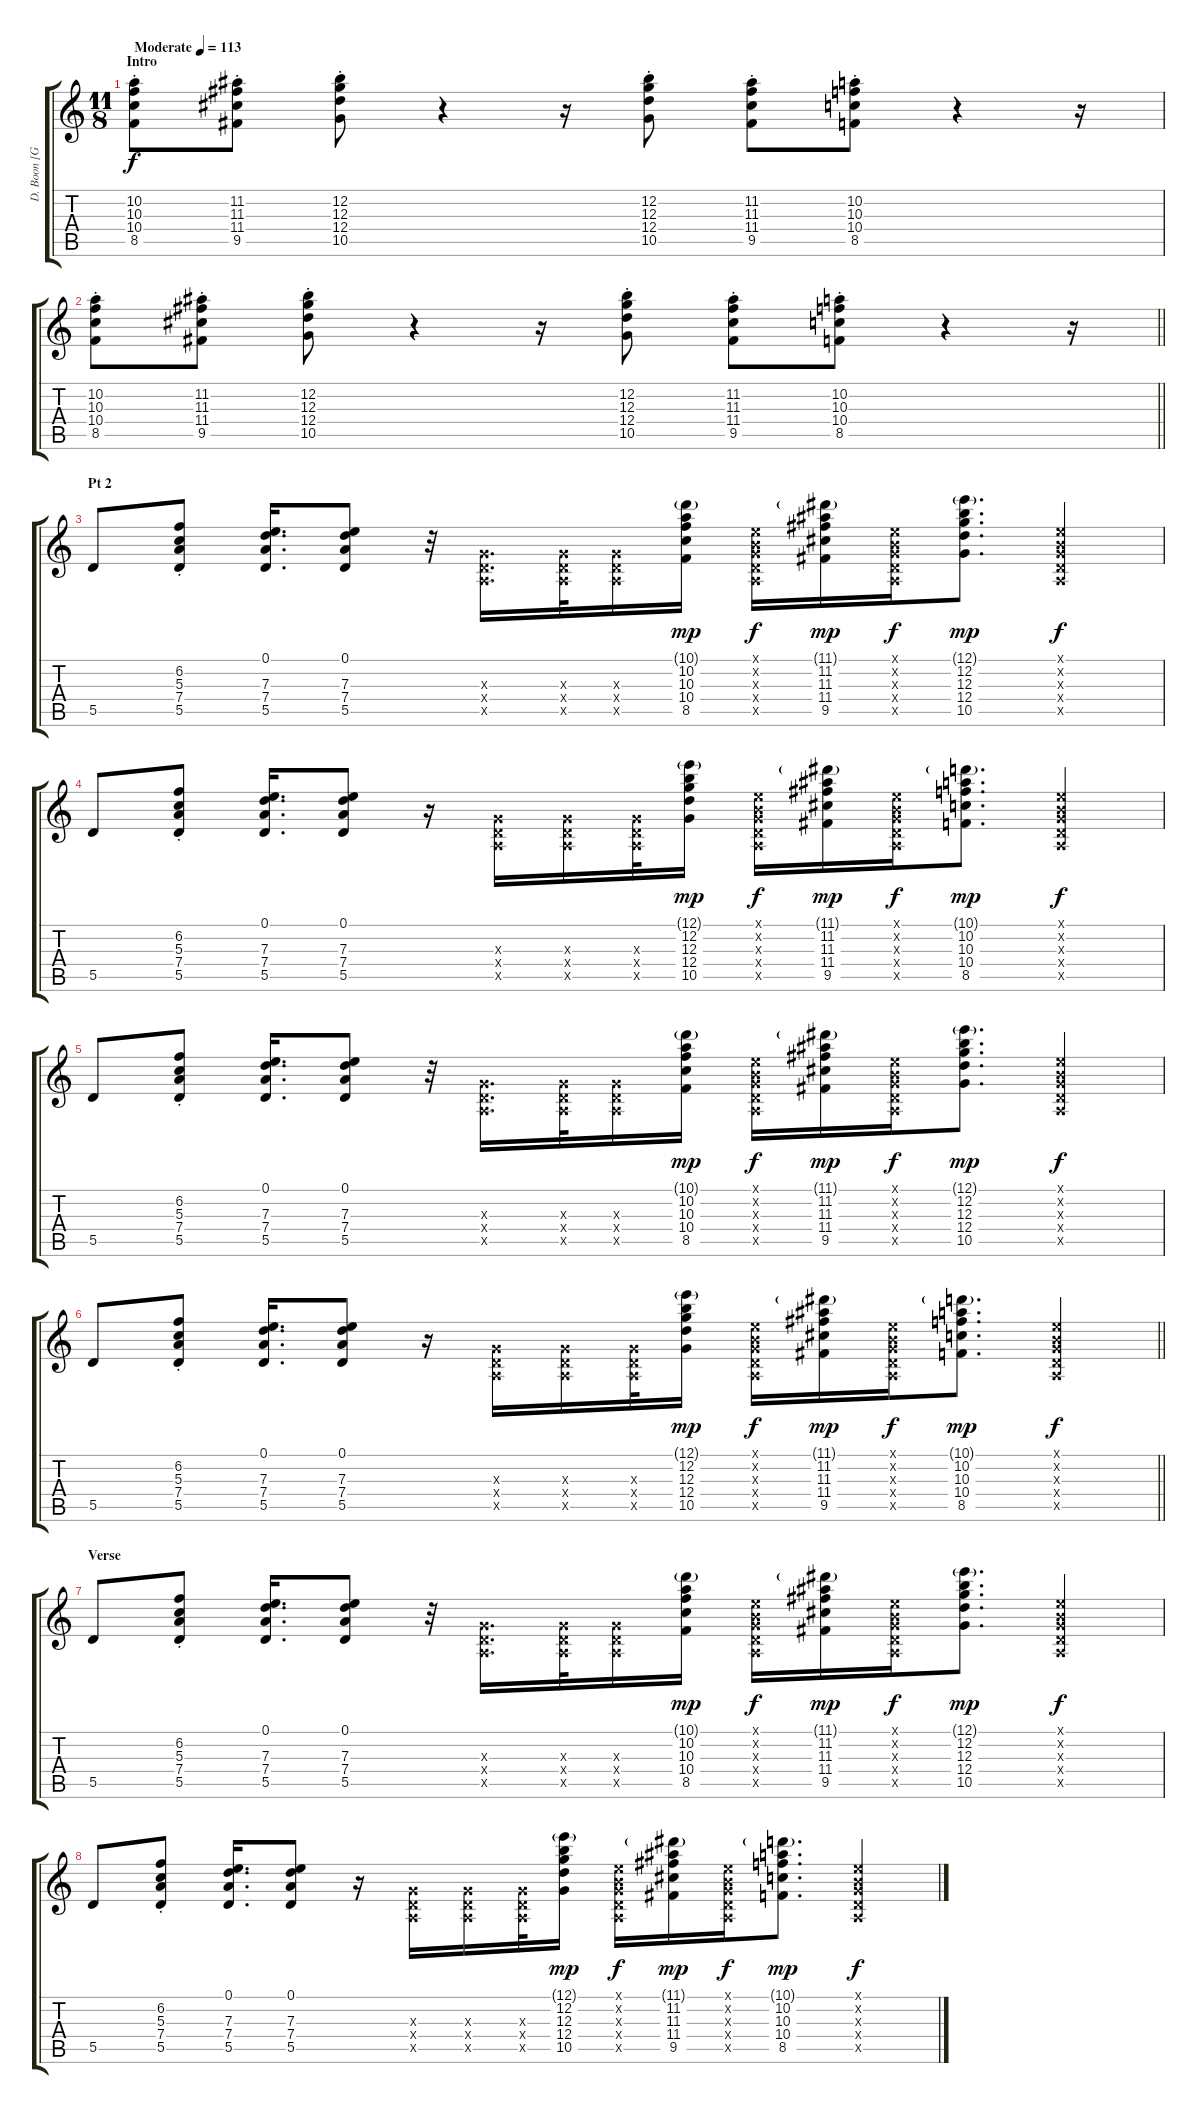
\track ("D. Boon [Guitar]" "D. Boon [G") {instrument distortionguitar}
\staff {score tabs}
\tuning (E4 B3 G3 D3 A2 E2) {hide}
\ts (11 8)
\section ("" "Intro")
\tempo (113 "Moderate")
\clef g2
\ks c
(10.2{st} 10.3{st} 10.4{st} 8.5{st}).8{dy f instrument distortionguitar} (11.2{st} 11.3{st} 11.4{st} 9.5{st}).8 (12.2{st} 12.3{st} 12.4{st} 10.5{st}).8 r.4 r.16 (12.2{st} 12.3{st} 12.4{st} 10.5{st}).8 (11.2{st} 11.3{st} 11.4{st} 9.5{st}).8 (10.2{st} 10.3{st} 10.4{st} 8.5{st}).8 r.4 r.16 |
\barLineRight lightlight
(10.2{st} 10.3{st} 10.4{st} 8.5{st}).8 (11.2{st} 11.3{st} 11.4{st} 9.5{st}).8 (12.2{st} 12.3{st} 12.4{st} 10.5{st}).8 r.4 r.16 (12.2{st} 12.3{st} 12.4{st} 10.5{st}).8 (11.2{st} 11.3{st} 11.4{st} 9.5{st}).8 (10.2{st} 10.3{st} 10.4{st} 8.5{st}).8 r.4 r.16 |
\section ("" "Pt 2")
5.5.8 (6.2{st} 5.3{st} 7.4{st} 5.5{st}).8 (0.1 7.3 7.4 5.5).16{d} (0.1 7.3 7.4 5.5).8 r.32 (0.3{x} 0.4{x} 0.5{x}).16{d} (0.3{x} 0.4{x} 0.5{x}).32 (0.3{x} 0.4{x} 0.5{x}).16 (10.1{g} 10.2 10.3 10.4 8.5).16{dy mp} (0.1{x} 0.2{x} 0.3{x} 0.4{x} 0.5{x}).16{dy f} (11.1{g} 11.2 11.3 11.4 9.5).16{dy mp} (0.1{x} 0.2{x} 0.3{x} 0.4{x} 0.5{x}).16{dy f} (12.1{g} 12.2 12.3 12.4 10.5).8{d dy mp} (0.1{x} 0.2{x} 0.3{x} 0.4{x} 0.5{x}).4{dy f} |
5.5.8 (6.2{st} 5.3{st} 7.4{st} 5.5{st}).8 (0.1 7.3 7.4 5.5).16{d} (0.1 7.3 7.4 5.5).8 r.16 (0.3{x} 0.4{x} 0.5{x}).16 (0.3{x} 0.4{x} 0.5{x}).16 (0.3{x} 0.4{x} 0.5{x}).32 (12.1{g} 12.2 12.3 12.4 10.5).16{dy mp} (0.1{x} 0.2{x} 0.3{x} 0.4{x} 0.5{x}).16{dy f} (11.1{g} 11.2 11.3 11.4 9.5).16{dy mp} (0.1{x} 0.2{x} 0.3{x} 0.4{x} 0.5{x}).16{dy f} (10.1{g} 10.2 10.3 10.4 8.5).8{d dy mp} (0.1{x} 0.2{x} 0.3{x} 0.4{x} 0.5{x}).4{dy f} |
5.5.8 (6.2{st} 5.3{st} 7.4{st} 5.5{st}).8 (0.1 7.3 7.4 5.5).16{d} (0.1 7.3 7.4 5.5).8 r.32 (0.3{x} 0.4{x} 0.5{x}).16{d} (0.3{x} 0.4{x} 0.5{x}).32 (0.3{x} 0.4{x} 0.5{x}).16 (10.1{g} 10.2 10.3 10.4 8.5).16{dy mp} (0.1{x} 0.2{x} 0.3{x} 0.4{x} 0.5{x}).16{dy f} (11.1{g} 11.2 11.3 11.4 9.5).16{dy mp} (0.1{x} 0.2{x} 0.3{x} 0.4{x} 0.5{x}).16{dy f} (12.1{g} 12.2 12.3 12.4 10.5).8{d dy mp} (0.1{x} 0.2{x} 0.3{x} 0.4{x} 0.5{x}).4{dy f} |
\barLineRight lightlight
5.5.8 (6.2{st} 5.3{st} 7.4{st} 5.5{st}).8 (0.1 7.3 7.4 5.5).16{d} (0.1 7.3 7.4 5.5).8 r.16 (0.3{x} 0.4{x} 0.5{x}).16 (0.3{x} 0.4{x} 0.5{x}).16 (0.3{x} 0.4{x} 0.5{x}).32 (12.1{g} 12.2 12.3 12.4 10.5).16{dy mp} (0.1{x} 0.2{x} 0.3{x} 0.4{x} 0.5{x}).16{dy f} (11.1{g} 11.2 11.3 11.4 9.5).16{dy mp} (0.1{x} 0.2{x} 0.3{x} 0.4{x} 0.5{x}).16{dy f} (10.1{g} 10.2 10.3 10.4 8.5).8{d dy mp} (0.1{x} 0.2{x} 0.3{x} 0.4{x} 0.5{x}).4{dy f} |
\section ("" "Verse")
5.5.8 (6.2{st} 5.3{st} 7.4{st} 5.5{st}).8 (0.1 7.3 7.4 5.5).16{d} (0.1 7.3 7.4 5.5).8 r.32 (0.3{x} 0.4{x} 0.5{x}).16{d} (0.3{x} 0.4{x} 0.5{x}).32 (0.3{x} 0.4{x} 0.5{x}).16 (10.1{g} 10.2 10.3 10.4 8.5).16{dy mp} (0.1{x} 0.2{x} 0.3{x} 0.4{x} 0.5{x}).16{dy f} (11.1{g} 11.2 11.3 11.4 9.5).16{dy mp} (0.1{x} 0.2{x} 0.3{x} 0.4{x} 0.5{x}).16{dy f} (12.1{g} 12.2 12.3 12.4 10.5).8{d dy mp} (0.1{x} 0.2{x} 0.3{x} 0.4{x} 0.5{x}).4{dy f} |
5.5.8 (6.2{st} 5.3{st} 7.4{st} 5.5{st}).8 (0.1 7.3 7.4 5.5).16{d} (0.1 7.3 7.4 5.5).8 r.16 (0.3{x} 0.4{x} 0.5{x}).16 (0.3{x} 0.4{x} 0.5{x}).16 (0.3{x} 0.4{x} 0.5{x}).32 (12.1{g} 12.2 12.3 12.4 10.5).16{dy mp} (0.1{x} 0.2{x} 0.3{x} 0.4{x} 0.5{x}).16{dy f} (11.1{g} 11.2 11.3 11.4 9.5).16{dy mp} (0.1{x} 0.2{x} 0.3{x} 0.4{x} 0.5{x}).16{dy f} (10.1{g} 10.2 10.3 10.4 8.5).8{d dy mp} (0.1{x} 0.2{x} 0.3{x} 0.4{x} 0.5{x}).4{dy f}
